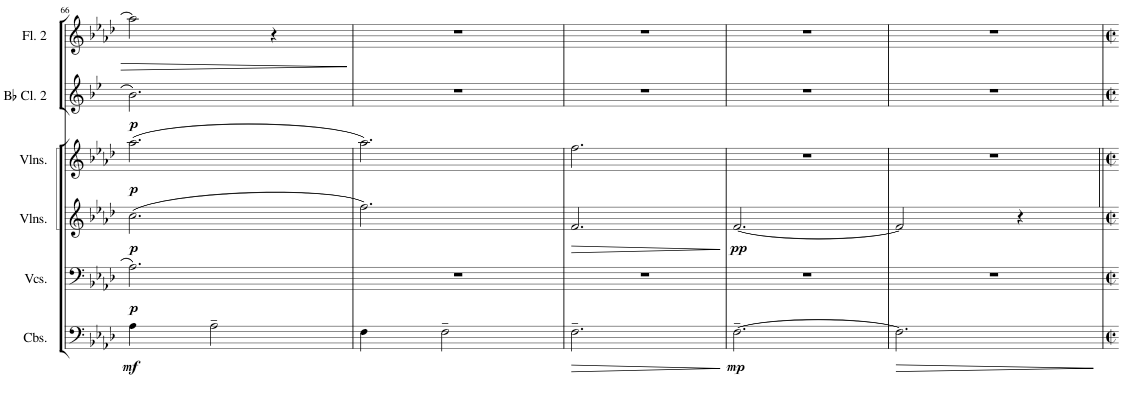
**kern	**dynam	**kern	**dynam	**kern	**dynam	**kern	**dynam	**kern	**dynam	**kern
*part6	*part6	*part5	*part5	*part4	*part4	*part3	*part3	*part2	*part2	*part1
*staff6	*staff6	*staff5	*staff5	*staff4	*staff4	*staff3	*staff3	*staff2	*staff2	*staff1
*I"Contrabasses	*	*I"Violoncellos	*	*I"Violins	*	*I"Violins	*	*I"Bb Clarinet 2	*	*I"Flute 2
*I'Cbs.	*	*I'Vcs.	*	*I'Vlns.	*	*I'Vlns.	*	*I'Bb Cl. 2	*	*I'Fl. 2
!!LO:PB:g=z
*clefF4	*	*clefF4	*	*clefG2	*	*clefG2	*	*clefG2	*	*clefG2
*Trd7c12	*	*	*	*	*	*	*	*Trd1c2	*	*
*k[b-e-a-d-]	*	*k[b-e-a-d-]	*	*k[b-e-a-d-]	*	*k[b-e-a-d-]	*	*k[b-e-]	*	*k[b-e-a-d-]
*M3/4	*	*M3/4	*	*M3/4	*	*M3/4	*	*M3/4	*	*M3/4
=66	=66	=66	=66	=66	=66	=66	=66	=66	=66	=66
!	!LO:DY:b	!	!LO:DY:b	!	!LO:DY:b	!	!LO:DY:b	!	!LO:DY:b	!
4A-\	mf	2.A-\	p	(2.cc\	p	(2.aa-\	p	2.b-\	p	2aa-\]
2A-~\	.	.	.	.	.	.	.	.	.	.
.	.	.	.	.	.	.	.	.	.	4r
=67	=67	=67	=67	=67	=67	=67	=67	=67	=67	=67
4F\	.	2.r	.	2.ff\)	.	2.aa-\)	.	2.r	.	2.r
2F~\	.	.	.	.	.	.	.	.	.	.
=68	=68	=68	=68	=68	=68	=68	=68	=68	=68	=68
!	!LO:HP:b	!	!	!	!LO:HP:b	!	!	!	!	!
2.F~\	>	2.r	.	2.f/	>	2.ff\	.	2.r	.	2.r
.	]	.	.	.	]	.	.	.	.	.
=69	=69	=69	=69	=69	=69	=69	=69	=69	=69	=69
!	!LO:DY:b	!	!	!	!LO:DY:b	!	!	!	!	!
[2.F~\	mp	2.r	.	[2.f/	pp	2.r	.	2.r	.	2.r
=70	=70	=70	=70	=70	=70	=70	=70	=70	=70	=70
!	!LO:HP:b	!	!	!	!	!	!	!	!	!
2.F\]	>	2.r	.	2f/]	.	2.r	.	2.r	.	2.r
.	.	.	.	4r	.	.	.	.	.	.
.	]	.	.	.	.	.	.	.	.	.
=||	=||	=||	=||	=||	=||	=||	=||	=||	=||	=||
*-	*-	*-	*-	*-	*-	*-	*-	*-	*-	*-
